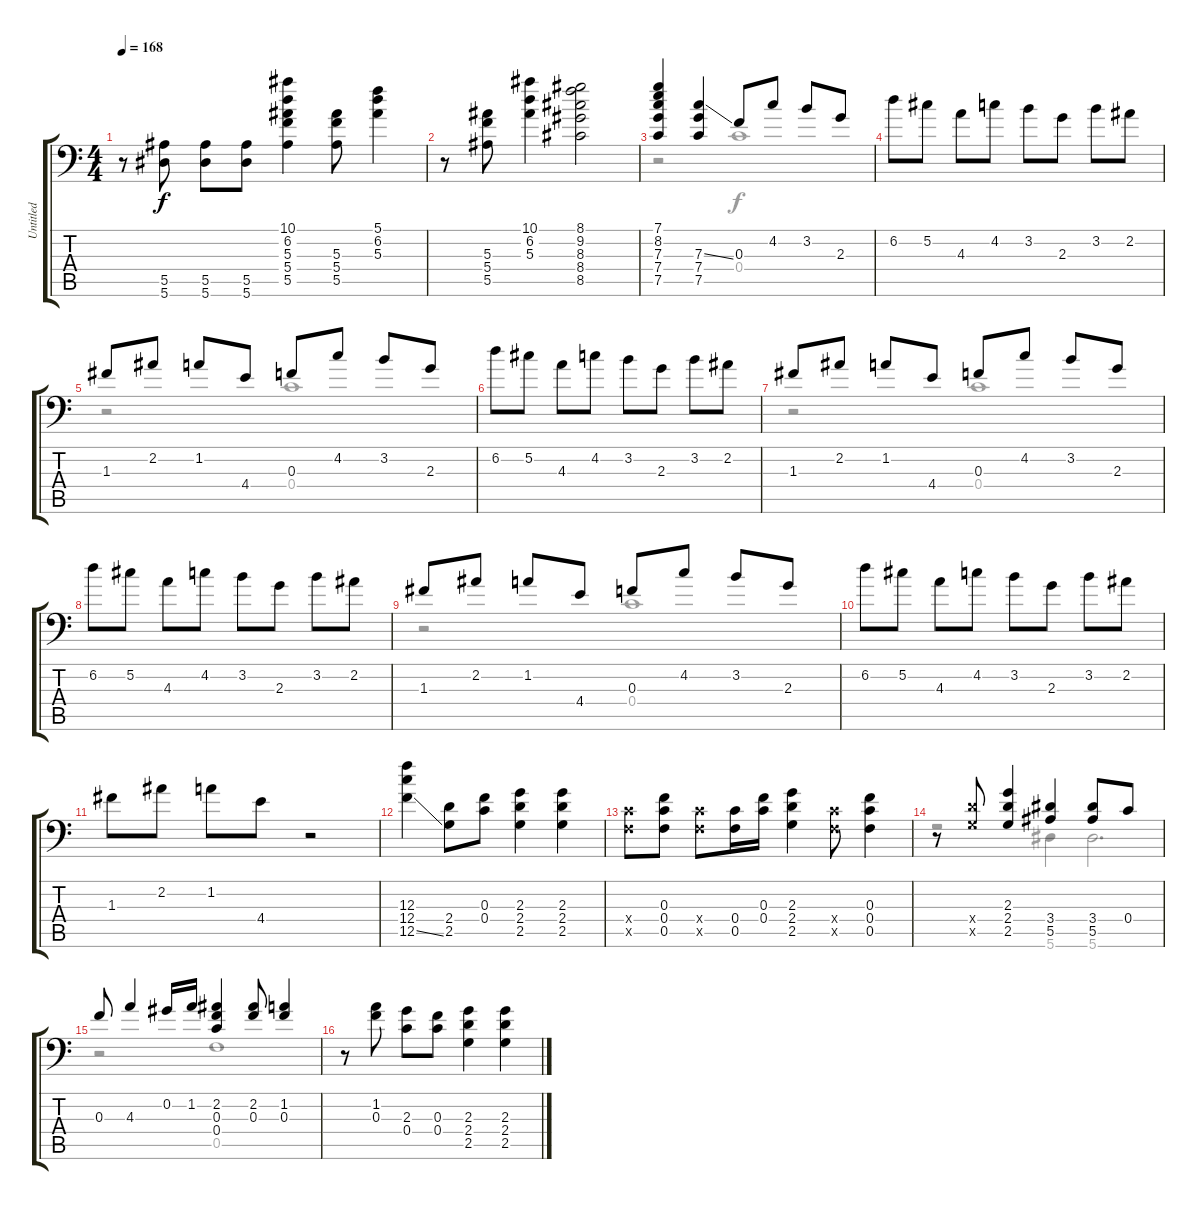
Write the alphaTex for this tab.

\track ("Untitled" "Untitled") {instrument acousticguitarnylon}
\staff {score tabs}
\tuning (C4 Ab3 F3 C3 F2 Bb1) {hide}
\voice
\ts (4 4)
\tempo 168
\clef f4
\ks c
r.8{dy f} (5.5 5.6).8 (5.5 5.6).8 (5.5 5.6).8 (10.1 6.2 5.3 5.4 5.5).4 (5.3 5.4 5.5).8 (5.1 6.2 5.3).4 |
r.8 (5.3 5.4 5.5).8 (10.1 6.2 5.3).4 (8.1 9.2 8.3 8.4 8.5).2 |
(7.1 8.2 7.3 7.4 7.5).4 (7.3{ss} 7.4 7.5).4 0.3.8 4.2.8 3.2.8 2.3.8 |
6.2.8 5.2.8 4.3.8 4.2.8 3.2.8 2.3.8 3.2.8 2.2.8 |
1.3.8 2.2.8 1.2.8 4.4.8 0.3.8 4.2.8 3.2.8 2.3.8 |
6.2.8 5.2.8 4.3.8 4.2.8 3.2.8 2.3.8 3.2.8 2.2.8 |
1.3.8 2.2.8 1.2.8 4.4.8 0.3.8 4.2.8 3.2.8 2.3.8 |
6.2.8 5.2.8 4.3.8 4.2.8 3.2.8 2.3.8 3.2.8 2.2.8 |
1.3.8 2.2.8 1.2.8 4.4.8 0.3.8 4.2.8 3.2.8 2.3.8 |
6.2.8 5.2.8 4.3.8 4.2.8 3.2.8 2.3.8 3.2.8 2.2.8 |
1.3.8 2.2.8 1.2.8 4.4.8 r.2 |
(12.3 12.4 12.5{ss}).4 (2.4 2.5).8 (0.3 0.4).8 (2.3 2.4 2.5).4 (2.3 2.4 2.5).4 |
(0.4{x} 0.5{x}).8 (0.3 0.4 0.5).8 (0.4{x} 0.5{x}).8 (0.4 0.5).16 (0.3 0.4).16 (2.3 2.4 2.5).4 (0.4{x} 0.5{x}).8 (0.3 0.4 0.5).4 |
r.8 (2.4{x} 2.5{x}).8 (2.3 2.4 2.5).4 (3.4 5.5).4 (3.4 5.5).8 0.4.8 |
0.3.8 4.3.4 0.2.16 1.2.16 (2.2 0.3 0.4).4 (2.2 0.3).8 (1.2 0.3).4 |
r.8 (1.2 0.3).8 (2.3 0.4).8 (0.3 0.4).8 (2.3 2.4 2.5).4 (2.3 2.4 2.5).4
\voice
\clef f4
\ottava regular
\simile none
\ks c
|
|
r.2 0.4.1 |
|
r.2 0.4.1 |
|
r.2 0.4.1 |
|
r.2 0.4.1 |
|
|
|
|
r.2 5.6.4 5.6.2{d} |
r.2 0.5.1 |
